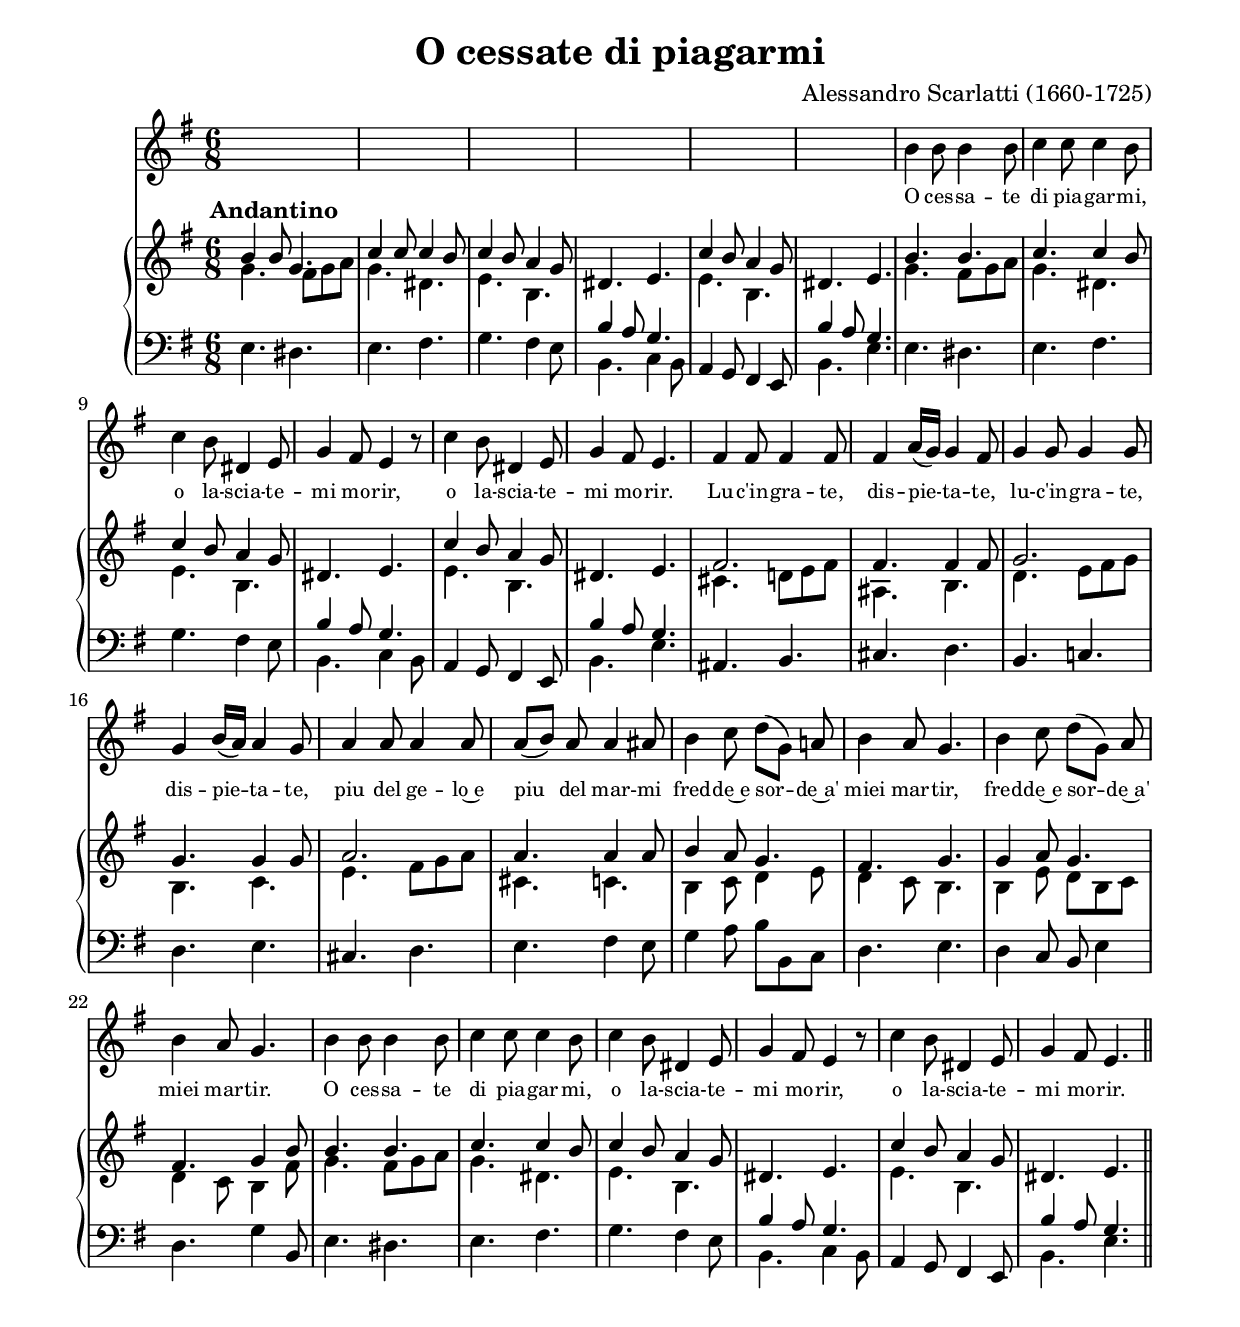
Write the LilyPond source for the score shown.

\header {
    title = "O cessate di piagarmi"
    composer = "Alessandro Scarlatti (1660-1725)"
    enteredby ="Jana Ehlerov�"
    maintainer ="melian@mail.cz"
    texidoc = "O Cessate di piagarmi, su testo di Nicolo Minato, e musica di Alessandro Scarlatti (1659 - 1725), e tratta dall'opera Pompeo (1683)."
}
\include "deutsch.ly"
\version "2.10.25"
manuscriptBreak = { \break }

#(set-global-staff-size 20.3)

\paper  {
    line-width = #(* mm 180)
    indent = 8\mm
    interscoreline = 2.\mm
    between-system-space = 15\mm
    ragged-bottom = ##t 
    }

modernAccidentals = {
  \set Staff.extraNatural =  ##f
  \set Staff.autoAccidentals =  #'(Staff (same-octave . 1) (any-octave . 0))
  \set Staff.autoCautionaries =  #'()  
}


melody =

    \relative e'' \new Voice = "singer" {
    \time 6/8
    \key e \minor
    \autoBeamOff
    s2.*6

    h4 h8 h4 h8 
    c4 c8 c4 h8

    c4 h8 dis,4 e8 
    g4 fis8 e4 r8
    c'4 h8 dis,4 e8
    g4 fis8 e4.

    fis4 fis8 fis4 fis8
    fis4 a16[( g)] g4 fis8
    g4 g8 g4 g8
    g4 h16[( a)] a4 g8

    a4 a8 a4 a8
    a8[( h)] a8 a4 ais8
    h4 c8 d8[( g,)] a8
    h4 a8 g4.

    h4 c8 d8[( g,)] a8
    h4 a8 g4.
    h4 h8 h4 h8
    c4 c8 c4 h8

    c4 h8 dis,4 e8
    g4 fis8 e4 r8
    c'4 h8 dis,4 e8
    g4 fis8 e4. \bar "||"
 }


ignoreMelisma =	\set ignoreMelismata = ##t
ignoreMelismaOff = \unset ignoreMelismata 


firstVerse = \lyricmode {

    O ces -- sa -- te di pia -- gar -- mi,
    o la -- scia -- te -- mi mo -- rir,
    o la -- scia -- te -- mi mo -- rir.

    Lu -- c'in -- gra -- te, dis -- pie -- ta -- te,
    lu -- c'in -- gra -- te, dis -- pie -- ta -- te,
    piu del ge -- lo~e piu del mar -- mi
    fred -- de~e sor -- de~a' miei mar -- tir,
    fred -- de~e sor -- de~a' miei mar -- tir.

    O ces -- sa -- te di pia -- gar -- mi,
    o la -- scia -- te -- mi mo -- rir,
    o la -- scia -- te -- mi mo -- rir.
 
}

pianoRH =  \relative e'' {
    #(set-accidental-style 'modern)
    \key e \minor
    << {h4^\markup { \bold { \hspace #-3.0 Andantino } } h8} \\ {g4.} >> << {g4.}\\{fis8 g a} >>
    << {c4 c8}\\{g4.} >> << {c4 h8}\\{dis,4.} >>
    << {c'4 h8}\\{e,4.} >> << {a4 g8}\\{h,4.} >>
    dis4. e

    << {c'4 h8}\\{e,4.} >> << {a4 g8}\\{h,4.} >>
    dis4. e 
    << {h'4.}\\{g4.} >> << {h4.}\\{fis8 g a} >>
    << {c4.}\\{g4.}>> << {c4 h8}\\{dis,4.} >>

    << {c'4 h8}\\{e,4.} >> << {a4 g8}\\{h,4.} >>
    dis4. e
    << {c'4 h8}\\{e,4.} >> << {a4 g8}\\{h,4.} >>
    dis4. e

    << {fis2.}\\{cis4. d8[ e fis]} >>
    <<{fis4.}\\{ais,4.}>> << {fis'4 fis8}\\{h,4.} >>
    << {g'2.}\\{d4. e8[ fis g]} >>
    << {g4.}\\{h,4.}>> << {g'4 g8}\\{c,4.} >>

    << {a'2.}\\{e4. fis8[ g a]} >>
    << {a4.}\\{cis,4.}>> << {a'4 a8}\\{c,4.} >>
    << {h'4 a8}\\{h,4 c8} >> << {g'4.}\\{d4 e8} >>
    << {fis4.}\\{d4 c8} >> <<{g'4.}\\{ h,4.}>>
   
    << {g'4 a8}\\{h,4 e8} >> << {g4.}\\{d8[ h c]} >>
    << {fis4.}\\{d4 c8} >> << {g'4 h8}\\{h,4 fis'8} >>
    << {h4.}\\{g4.} >> << {h4.}\\{fis8[ g a]} >>
    << {c4.}\\{g4.} >> << {c4 h8}\\{dis,4.} >>

    << {c'4 h8}\\{e,4.} >> << {a4 g8}\\{h,4.} >>
    dis4. e
    << {c'4 h8}\\{e,4.} >> << {a4 g8}\\{h,4.} >>
    dis4. e \bar "||"
}

pianoLH =  \relative d {
    #(set-accidental-style 'modern)
    \key e \minor
    \clef bass
    e4. dis 
    e fis
    g fis4 e8
    << {h'4 a8}\\{h,4.} >> << {g'4.}\\{c,4 h8} >>

    a4 g8 fis4 e8
    << {h''4 a8}\\{h,4.} >> << {g'4.} \\ {e4.} >>
    e4. dis
    e fis

    g fis4 e8
    << {h'4 a8}\\{h,4.} >> << {g'4.}\\{c,4 h8} >>
    a4 g8 fis4 e8
    << {h''4 a8}\\{h,4.} >> << {g'4.}\\{ e4.}>>

    ais,4. h
    cis d
    h c
    d e

    cis d
    e fis4 e8
    g4 a8 h8[ h, c]
    d4. e

    d4 c8 h8 e4
    d4. g4 h,8
    e4. dis
    e fis
  
    g4. fis4 e8
    << {h'4 a8}\\{h,4.} >> << {g'4.}\\{c,4 h8} >>
    a4 g8 fis4 e8
    << {h''4 a8}\\{h,4.} >> << {g'4.}\\{e4.} >> \bar "||"
    
}

\book {
    \score {
	<< \time 6/8
	   \new Staff <<
	       \context Staff #(set-accidental-style 'modern)
	       \melody >>
	   \lyricsto "singer" \new Lyrics \firstVerse
	   \new PianoStaff << 
	       \set PianoStaff.instrumentName = \markup {}
	       \new Staff \pianoRH
	       \new Staff \pianoLH
	   >> 
       >>

	\layout {
	    \context {
%                \RemoveEmptyStaffContext
%                \override Score.VerticalAxisGroup #'remove-first = ##t
	    }
	    \context {
		\Lyrics
		\override VerticalAxisGroup #'minimum-Y-extent = #'(-0.5 . 2.5)
		\override LyricText #'font-size = #-1
	    }
	    \context {
		\Score
		\override Beam #'thickness = #0.55
		\override SpacingSpanner #'spacing-increment = #1.0
		\override Slur #'height-limit = #1.5
	    }
	    \context {
		\PianoStaff
		\override VerticalAlignment #'forced-distance = #10
	    }
	}
	\midi {
	  \context {
	    \Score
	    tempoWholesPerMinute = #(ly:make-moment 70 4)
	  }
	}
    }
}

